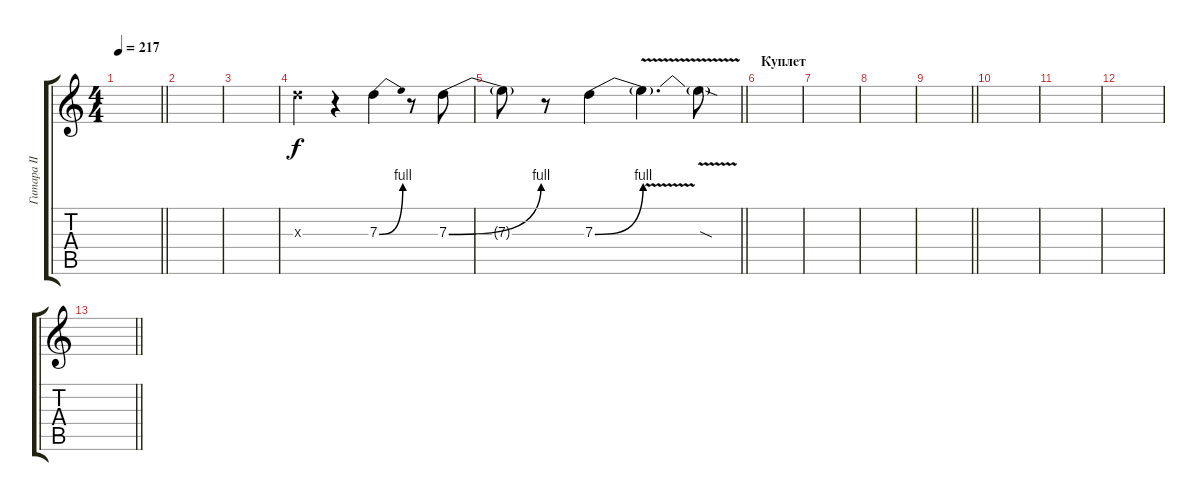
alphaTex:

\track ("Гитара II" "Гитара II") {instrument distortionguitar}
\staff {score tabs}
\tuning (E4 B3 G3 D3 A2 E2) {hide}
\ts (4 4)
\tempo 217
\clef g2
\barLineRight lightlight
\ks c
|
|
|
7.3{x}.4 r.4 7.3{be (bend 0 0 60 4)}.4 r.8 7.3{be (bend 0 0 60 4)}.8 |
\barLineRight lightlight
7.3{t}.8 r.8 7.3{be (bend 0 0 60 4)}.4 7.3{v t}.4{d} 7.3{sod t}.8 |
\section ("" "Куплет")
|
|
|
\barLineRight lightlight
|
|
|
|
\barLineRight lightlight
